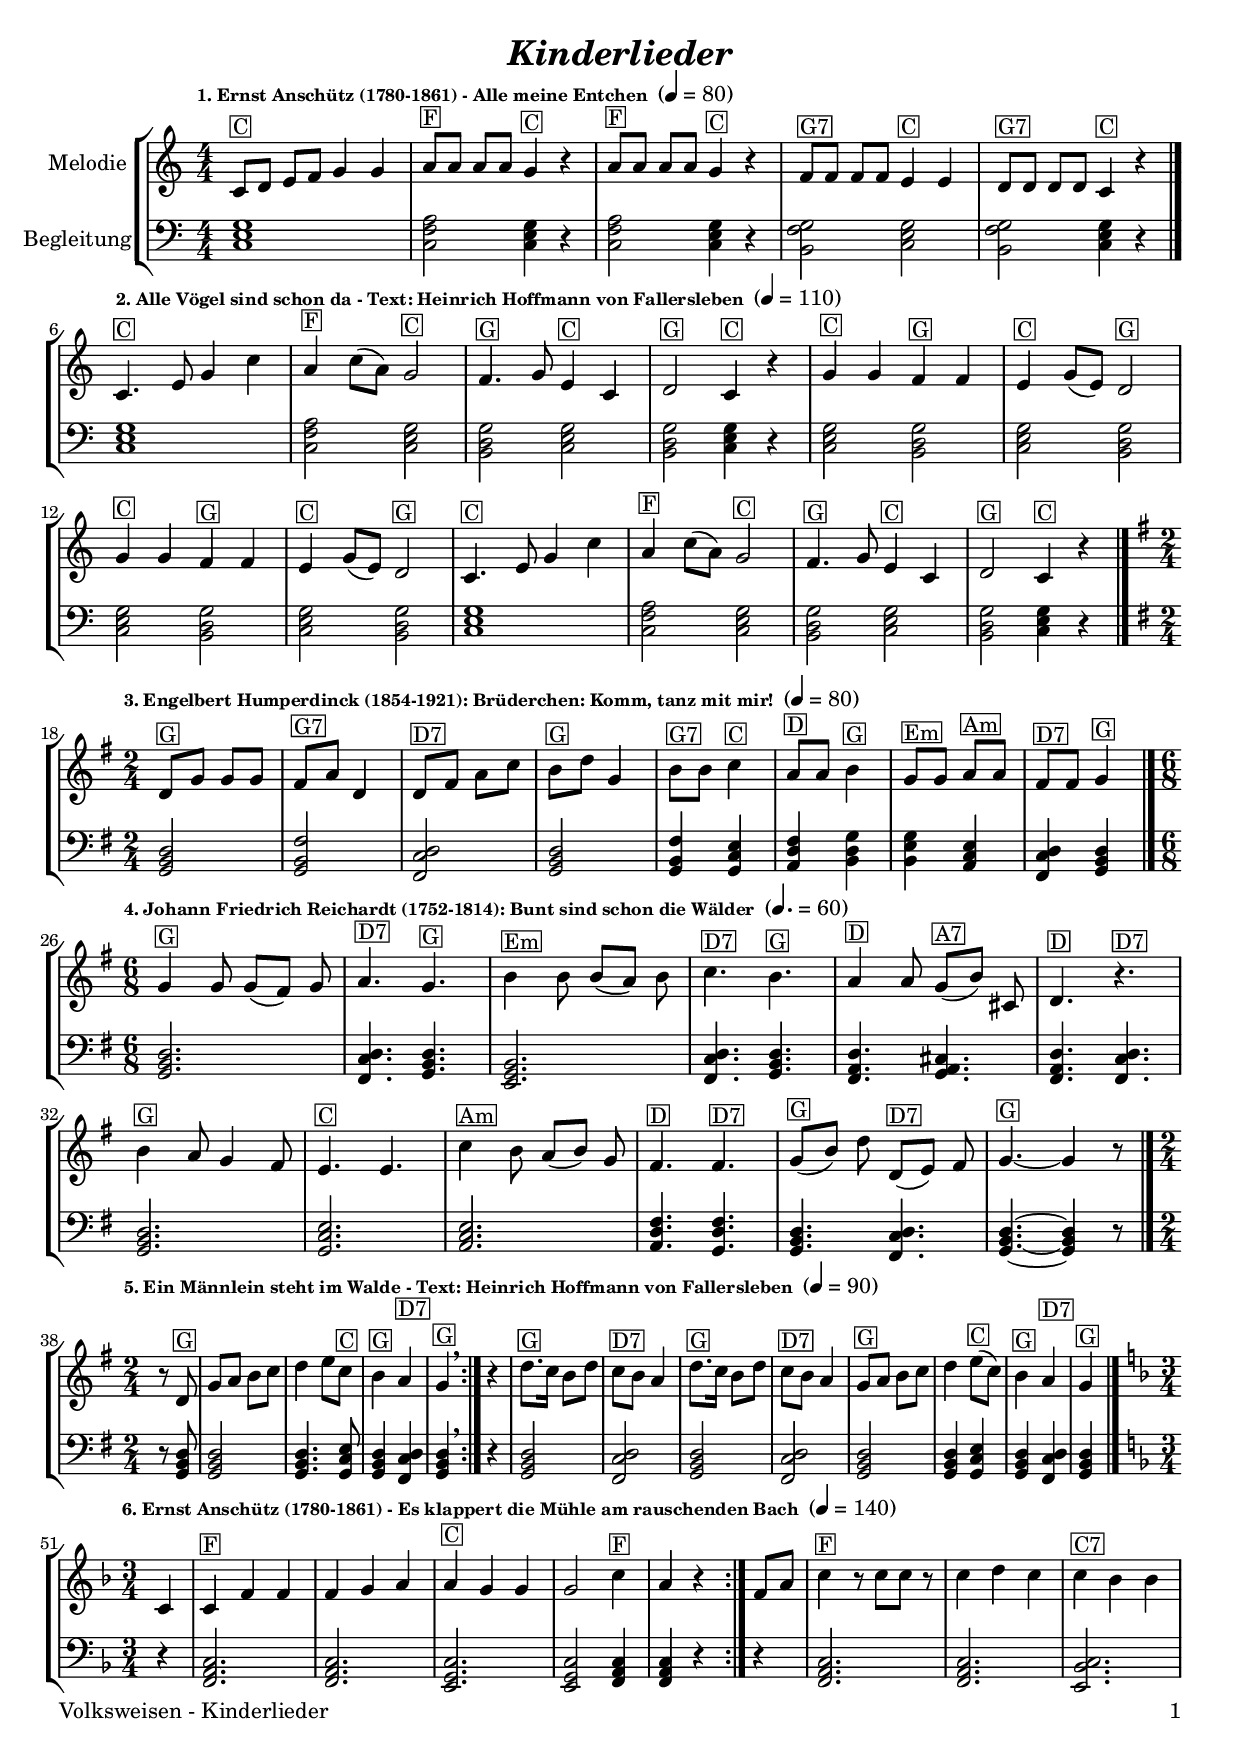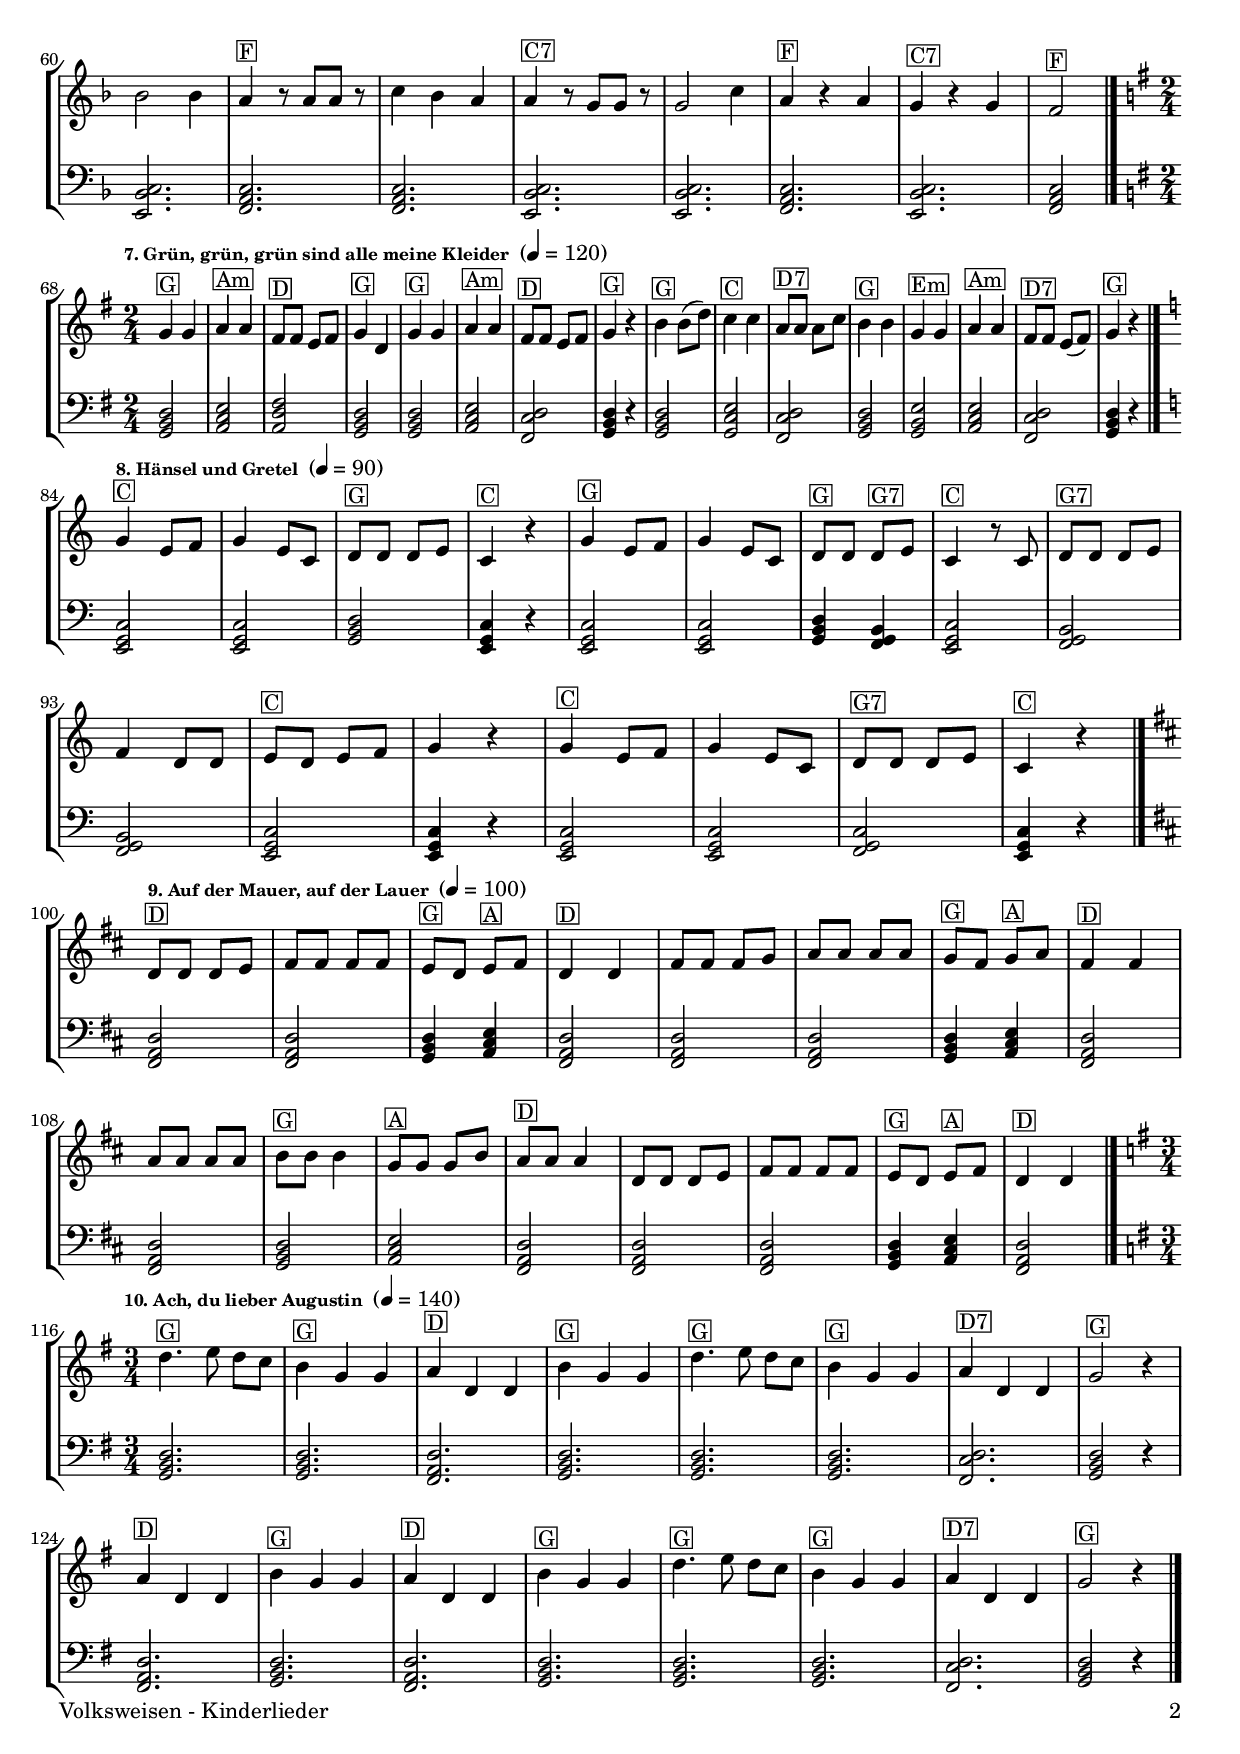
\version "2.20.2"
\include "deutsch.ly"
  
#(set-global-staff-size 19)

\header {
  title     = \markup \bold \italic "Kinderlieder"
%  composer  = ""
%  arranger  = ""
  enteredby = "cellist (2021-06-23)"
%  piece     = ""
}

voiceconsts = {
  \key c \major
  \time 4/4
  \clef "treble"
  \numericTimeSignature
  \compressEmptyMeasures
  % Set default beaming for all staves
  \set Timing.beamExceptions = #'()
  \set Timing.baseMoment     = #(ly:make-moment 1 4)
%  \set Timing.beatStructure  = #'(1 1 1)
}

micl = "clarinet"
mifl = "flute"
miob = "oboe"
mifh = "french horn"
misx = "tenor sax"
mist = "string ensemble 1"
%miba = "cello"
%miba = "acoustic grand"
miba = "church organ"

introa = {        \tempo \markup \tiny "1. Ernst Anschütz (1780-1861) - Alle meine Entchen " 4=80 }
introb = { \break \tempo \markup \tiny "2. Alle Vögel sind schon da - Text: Heinrich Hoffmann von Fallersleben " 4=110 }
introc = { \break \tempo \markup \tiny "3. Engelbert Humperdinck (1854-1921): Brüderchen: Komm, tanz mit mir! " 4=80 \key g \major \time 2/4 }
introd = { \break \tempo \markup \tiny "4. Johann Friedrich Reichardt (1752-1814): Bunt sind schon die Wälder " 4.=60 \time 6/8 }
introe = { \break \tempo \markup \tiny "5. Ein Männlein steht im Walde - Text: Heinrich Hoffmann von Fallersleben " 4=90 \time 2/4 }
introf = { \break \tempo \markup \tiny "6. Ernst Anschütz (1780-1861) - Es klappert die Mühle am rauschenden Bach " 4=140 \time 3/4 \key f \major }
introg = { \break \tempo \markup \tiny "7. Grün, grün, grün sind alle meine Kleider " 4=120 \time 2/4 \key g \major }
introh = { \break \tempo \markup \tiny "8. Hänsel und Gretel " 4=90 \key c \major }
introi = { \break \tempo \markup \tiny "9. Auf der Mauer, auf der Lauer " 4=100 \key d \major }
introj = { \break \tempo \markup \tiny "10. Ach, du lieber Augustin " 4=140 \key g \major \time 3/4 }

acca = \markup \box "A"
accc = \markup \box "C"
accd = \markup \box "D"
accf = \markup \box "F"
accg = \markup \box "G"
acas = \markup \box "A7"
accs = \markup \box "C7"
acds = \markup \box "D7"
acgs = \markup \box "G7"
acam = \markup \box "Am"
acem = \markup \box "Em"

va = \relative c' {
  \voiceconsts

  \introa
  c8^\accc d e f g4 g
  a8^\accf a a a g4^\accc r

  a8^\accf a a a g4^\accc r
  f8^\acgs f f f e4^\accc e

  d8^\acgs d d d c4^\accc r4 \bar "|."

  \introb
  c4.^\accc e8 g4 c
  a^\accf c8( a) g2^\accc
  f4.^\accg g8 e4^\accc c
  d2^\accg c4^\accc r

  g'^\accc g f4^\accg f
  e^\accc g8( e) d2^\accg
  g4^\accc g f^\accg f
  e^\accc g8( e) d2^\accg

  c4.^\accc e8 g4 c
  a^\accf c8( a) g2^\accc
  f4.^\accg g8 e4^\accc c
  d2^\accg c4^\accc r \bar "|."

  \introc
  d8^\accg g g g
  fis^\acgs a d,4

  d8^\acds fis a c
  h^\accg d g,4

  h8^\acgs h c4^\accc
  a8^\accd a h4^\accg

  g8^\acem g a^\acam a
  fis^\acds fis g4^\accg \bar "|."

  \introd
  g4^\accg g8 g[( fis)] g
  a4.^\acds g^\accg
  h4^\acem h8 h[( a)] h

  c4.^\acds h^\accg
  a4^\accd a8 g[(^\acas h)] cis,
  d4.^\accd r^\acds

  h'4^\accg a8 g4 fis8
  e4.^\accc e
  c'4^\acam h8 a[( h)] g

  fis4.^\accd fis^\acds
  g8[(^\accg h)] d d,[(^\acds e)] fis
  g4.~^\accg g4 r8 \bar "|."

  \introe
   \repeat volta 2 {
    \partial 4 r8 d^\accg
    g a h c
    d4 e8 c^\accc
    h4^\accg a^\acds
    g^\accg \breathe
  }
  r
  d'8.^\accg c16 h8 d
  c^\acds h a4
  d8.^\accg c16 h8 d
  c^\acds h a4

  g8^\accg a h c
  d4 e8(^\accc c)
  h4^\accg a^\acds
  \partial 4 g^\accg \bar "|."

  \introf
  \repeat volta 2 {
    \partial 4 c,4
    c^\accf f f
    f g a
    a^\accc g g
    g2 c4^\accf
    a r
  }
  f8 a
  c4^\accf r8 c[ c] r
  c4 d c
  c^\accs b b
  b2 b4

  a^\accf r8 a[ a] r
  c4 b a
  a^\accs r8 g[ g] r
  g2 c4

  a^\accf r a
  g^\accs r g
  \partial 2 f2^\accf \bar "|."

  \introg
  g4^\accg g
  a^\acam a
  fis8^\accd fis e fis
  g4^\accg d

  g^\accg g
  a^\acam a
  fis8^\accd fis e fis
  g4^\accg r

  h^\accg h8( d)
  c4^\accc c
  a8^\acds a a c
  h4^\accg h

  g^\acem g
  a^\acam a
  fis8^\acds fis e( fis)
  \partial 2 g4^\accg r \bar "|."

  \introh
  g4^\accc e8 f
  g4 e8 c
  d^\accg d d e
  c4^\accc r
  g'^\accg e8 f
  g4 e8 c

  d8^\accg d d^\acgs e
  c4^\accc r8 c
  d^\acgs d d e
  f4 d8 d
  e8^\accc d e f

  g4 r
  g^\accc e8 f
  g4 e8 c
  d^\acgs d d e
  c4^\accc r \bar "|."

  \introi
  d8^\accd d d e
  fis fis fis fis
  e^\accg d e^\acca fis
  d4^\accd d

  fis8 fis fis g
  a a a a
  g^\accg fis g^\acca a
  fis4^\accd fis

  a8 a a a
  h^\accg h h4
  g8^\acca g g h
  a^\accd a a4

  d,8 d d e
  fis fis fis fis
  e^\accg d e^\acca fis
  d4^\accd d \bar "|."

  \introj
  d'4.^\accg e8 d[ c]
  h4^\accg g g
  a^\accd d, d
  h'^\accg g g
  d'4.^\accg e8 d[ c]

  h4^\accg g g
  a^\acds d, d
  g2^\accg r4
  a4^\accd d, d
  h'^\accg g g
  a^\accd d, d

  h'^\accg g g
  d'4.^\accg e8 d[ c]
  h4^\accg g g
  a^\acds d, d
  g2^\accg r4 \bar "|."
}

vb = \relative c {
  \voiceconsts
  \clef "bass"

  \introa
  <c e g>1
  <c f a>2 <c e g>4 r

  <c f a>2 <c e g>4 r
  <h f' g>2 <c e g>

  <h f' g> <c e g>4 r \bar "|."

  \introb  
  <c e g>1
  <c f a>2 <c e g>
  <h d g> <c e g>
  <h d g> <c e g>4 r

  <c e g>2 <h d g>
  <c e g> <h d g>
  <c e g> <h d g>
  <c e g> <h d g>

  <c e g>1
  <c f a>2 <c e g>
  <h d g> <c e g>
  <h d g> <c e g>4 r \bar "|."

  \introc
  <g h d>2
  <g h fis'>

  <fis c' d>
  <g h d>

  <g h fis'>4 <g c e>
  <a d fis> <h d g>

  <h e g> <a c e>
  <fis c' d> <g h d> \bar "|."

  \introd
  <g h d>2.
  <fis c' d>4. <g h d>
  <e g h>2.

  <fis c' d>4. <g h d>
  <fis a d> <g a cis>
  <fis a d> <fis c' d>

  <g h d>2.
  <g c e>
  <a c e>

  <a d fis>4. <g d' fis>
  <g h d> <fis c' d>
  <g h d>~ <g h d>4 r8 \bar "|."

  \introe
  \repeat volta 2 {
    \partial 4 r8 <g h d>
    <g h d>2
    <g h d>4. <g c e>8
    <g h d>4 <fis c' d>
    <g h d> \breathe
  }
  r
  <g h d>2
  <fis c' d>
  <g h d>
  <fis c' d>

  <g h d>
  <g h d>4 <g c e>
  <g h d> <fis c' d>
  \partial 4 <g h d> \bar "|."

  \introf
  \repeat volta 2 {
    \partial 4 r4
    <f a c>2.
    <f a c>
    <e g c>
    <e g c>2 <f a c>4
    <f a c> r
  }
  r
  <f a c>2.
  <f a c>
  <e b' c>
  <e b' c>

  <f a c>
  <f a c>
  <e b' c>
  <e b' c>

  <f a c>
  <e b' c>
  <f a c>2 \bar "|."

  \introg
  <g h d>2
  <a c e>
  <a d fis>
  <g h d>

  <g h d>
  <a c e>
  <fis c' d>
  <g h d>4 r

  <g h d>2
  <g c e>
  <fis c' d>
  <g h d>

  <g h e>
  <a c e>
  <fis c' d>
  \partial 2 <g h d>4 r \bar "|."  

  \introh
  <e g c>2
  <e g c>
  <g h d>
  <e g c>4 r
  <e g c>2
  <e g c>

  <g h d>4 <f g h>
  <e g c>2
  <f g h>
  <f g h>
  <e g c>

  <e g c>4 r
  <e g c>2
  <e g c>
  <f g c>
  <e g c>4 r \bar "|."

  \introi
  <fis a d>2
  <fis a d>
  <g h d>4 <a cis e>
  <fis a d>2

  <fis a d>
  <fis a d>
  <g h d>4 <a cis e>
  <fis a d>2

  <fis a d>
  <g h d>
  <a cis e>
  <fis a d>

  <fis a d>
  <fis a d>
  <g h d>4 <a cis e>
  <fis a d>2 \bar "|."

  \introj
  <g h d>2.
  <g h d>
  <fis a d>
  <g h d>
  <g h d>

  <g h d>
  <fis c' d>
  <g h d>2 r4
  <fis a d>2.
  <g h d>
  <fis a d>

  <g h d>
  <g h d>
  <g h d>
  <fis c' d>
  <g h d>2 r4
}


music = \new StaffGroup <<
      \new Staff {
	\set Staff.midiInstrument = \mist
	\set Staff.instrumentName = \markup \center-column { "Melodie" }
	\transpose c c { \va }
      }

      \new Staff {
	\set Staff.midiInstrument = \miba
	\set Staff.instrumentName = \markup \center-column { "Begleitung" }
	\transpose c c { \vb }
      }
>>

\book {
   \paper {
    print-page-number = ##t
    print-first-page-number = ##t
    ragged-last-bottom = ##f
    oddHeaderMarkup = \markup \null
    evenHeaderMarkup = \markup \null
    oddFooterMarkup = \markup {
      \fill-line {
        \on-the-fly #print-page-number-check-first
        "Volksweisen - Kinderlieder" \fromproperty #'page:page-number-string
      }
    }
    evenFooterMarkup = \oddFooterMarkup
  } \score {
    \music
    \layout {}
  }

  \score {
    \unfoldRepeats \music

    \midi {
      \context {
        \Score
      }
    }
  }
}